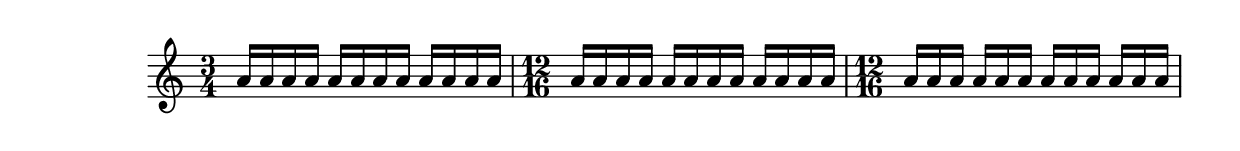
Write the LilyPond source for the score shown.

%% Do not edit this file; it is auto-generated from LSR http://lsr.dsi.unimi.it
%% This file is in the public domain.
\version "2.11.62"

\header {
  lsrtags = "rhythms"

  texidoces = "
La instrucción @code{\time} establece las propiedades
@code{timeSignatureFraction}, @code{beatLength}, @code{beatGrouping} y
@code{measureLength} en el contexto @code{Timing}, que normalmente
tiene el alias @code{Score}.  La modificación del valor de
@code{timeSignatureFraction} hace que se imprima la nueva indicación
de compás sin que cambie ninguna de las demás propiedades:

"
  doctitlees = "Cambio de compás sin afectar al barrado"

  texidoc = "
The @code{\\time} command sets the properties
@code{timeSignatureFraction}, @code{beatLength}, @code{beatGrouping}
and @code{measureLength} in the @code{Timing} context, which is
normally aliased to @code{Score}. Changing the value of
@code{timeSignatureFraction} causes the new time signature symbol to be
printed without changing any of the other properties: 

"
  doctitle = "Changing the time signature without affecting the beaming"
} % begin verbatim

\relative c'' {
  \time 3/4
  a16 a a a a a a a a a a a

  % Change time signature symbol but keep 3/4 beaming
  % due to unchanged underlying time signature
  \set Score.timeSignatureFraction = #'(12 . 16)
  a16 a a a a a a a a a a a

  \time 12/16
  % Lose 3/4 beaming now \time has been changed
  a16 a a a a a a a a a a a
}
